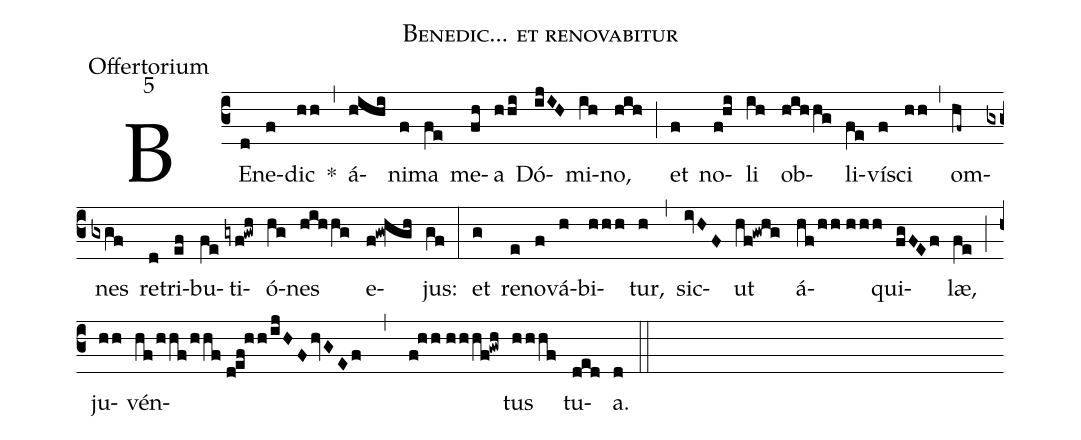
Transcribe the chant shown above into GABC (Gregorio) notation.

name:Benedic... et renovabitur;
office-part:Offertorium;
mode:5;
%%
(c3) BE(d)ne(f)dic(hh) *(,) á(hihi)ni(f)ma(fe) me(fh)a(hhi) Dó(ijIH)mi(ih)no,(hih) (;) et(f) no(f!hi)li(ih) ob(hihhg)li(fe)ví(f)sci(hh) (,) om(hf~)nes(gxgf) re(d)tri(ef)bu(fe)ti(gyf!gwh)ó(hg)nes(hihhg) e(f!gw!hgh)jus:(gf) (:) et(g) re(e)no(f)vá(h)bi(hhh)tur,(h) (,) sic(ivHF)ut(hf!gwhg) á(hf/hh//hhh)qui(fgFEf)læ,(fe) (;) ju(hh)vén(hf/hhf/hhf//d!ef!hh/ijHFhvGEf , f!hh//hhhf!gwh)tus(hhhf) tu(ded)a.(d) (::)
